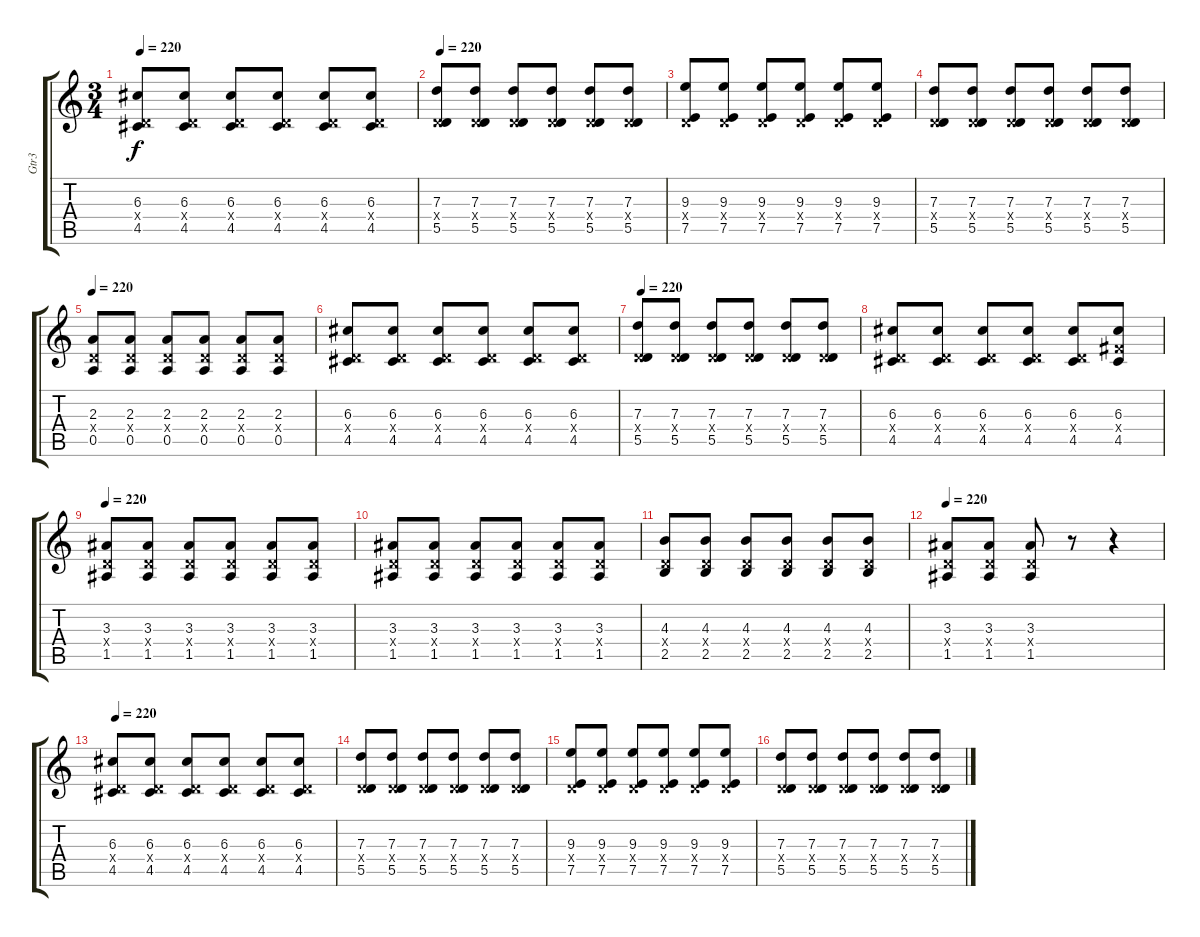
\track ("Gtr3" "Gtr3") {instrument electricguitarclean}
\staff {score tabs}
\tuning (E4 B3 G3 D3 A2 D2) {hide}
\ts (3 4)
\tempo 220
\clef g2
\ks c
(6.3 0.4{x} 4.5).8{dy f} (6.3 0.4{x} 4.5).8 (6.3 0.4{x} 4.5).8 (6.3 0.4{x} 4.5).8 (6.3 0.4{x} 4.5).8 (6.3 0.4{x} 4.5).8 |
\tempo 220
(7.3 0.4{x} 5.5).8 (7.3 0.4{x} 5.5).8 (7.3 0.4{x} 5.5).8 (7.3 0.4{x} 5.5).8 (7.3 0.4{x} 5.5).8 (7.3 0.4{x} 5.5).8 |
(9.3 0.4{x} 7.5).8 (9.3 0.4{x} 7.5).8 (9.3 0.4{x} 7.5).8 (9.3 0.4{x} 7.5).8 (9.3 0.4{x} 7.5).8 (9.3 0.4{x} 7.5).8 |
(7.3 0.4{x} 5.5).8 (7.3 0.4{x} 5.5).8 (7.3 0.4{x} 5.5).8 (7.3 0.4{x} 5.5).8 (7.3 0.4{x} 5.5).8 (7.3 0.4{x} 5.5).8 |
\tempo 220
(2.3 0.4{x} 0.5).8 (2.3 0.4{x} 0.5).8 (2.3 0.4{x} 0.5).8 (2.3 0.4{x} 0.5).8 (2.3 0.4{x} 0.5).8 (2.3 0.4{x} 0.5).8 |
(6.3 0.4{x} 4.5).8 (6.3 0.4{x} 4.5).8 (6.3 0.4{x} 4.5).8 (6.3 0.4{x} 4.5).8 (6.3 0.4{x} 4.5).8 (6.3 0.4{x} 4.5).8 |
\tempo 220
(7.3 0.4{x} 5.5).8 (7.3 0.4{x} 5.5).8 (7.3 0.4{x} 5.5).8 (7.3 0.4{x} 5.5).8 (7.3 0.4{x} 5.5).8 (7.3 0.4{x} 5.5).8 |
(6.3 0.4{x} 4.5).8 (6.3 0.4{x} 4.5).8 (6.3 0.4{x} 4.5).8 (6.3 0.4{x} 4.5).8 (6.3 0.4{x} 4.5).8 (6.3 4.4{x} 4.5).8 |
\tempo 220
(3.3 0.4{x} 1.5).8 (3.3 0.4{x} 1.5).8 (3.3 0.4{x} 1.5).8 (3.3 0.4{x} 1.5).8 (3.3 0.4{x} 1.5).8 (3.3 0.4{x} 1.5).8 |
(3.3 0.4{x} 1.5).8 (3.3 0.4{x} 1.5).8 (3.3 0.4{x} 1.5).8 (3.3 0.4{x} 1.5).8 (3.3 0.4{x} 1.5).8 (3.3 0.4{x} 1.5).8 |
(4.3 0.4{x} 2.5).8 (4.3 0.4{x} 2.5).8 (4.3 0.4{x} 2.5).8 (4.3 0.4{x} 2.5).8 (4.3 0.4{x} 2.5).8 (4.3 0.4{x} 2.5).8 |
\tempo 220
(3.3 0.4{x} 1.5).8 (3.3 0.4{x} 1.5).8 (3.3 0.4{x} 1.5).8 r.8 r.4 |
\tempo 220
(6.3 0.4{x} 4.5).8 (6.3 0.4{x} 4.5).8 (6.3 0.4{x} 4.5).8 (6.3 0.4{x} 4.5).8 (6.3 0.4{x} 4.5).8 (6.3 0.4{x} 4.5).8 |
(7.3 0.4{x} 5.5).8 (7.3 0.4{x} 5.5).8 (7.3 0.4{x} 5.5).8 (7.3 0.4{x} 5.5).8 (7.3 0.4{x} 5.5).8 (7.3 0.4{x} 5.5).8 |
(9.3 0.4{x} 7.5).8 (9.3 0.4{x} 7.5).8 (9.3 0.4{x} 7.5).8 (9.3 0.4{x} 7.5).8 (9.3 0.4{x} 7.5).8 (9.3 0.4{x} 7.5).8 |
(7.3 0.4{x} 5.5).8 (7.3 0.4{x} 5.5).8 (7.3 0.4{x} 5.5).8 (7.3 0.4{x} 5.5).8 (7.3 0.4{x} 5.5).8 (7.3 0.4{x} 5.5).8
